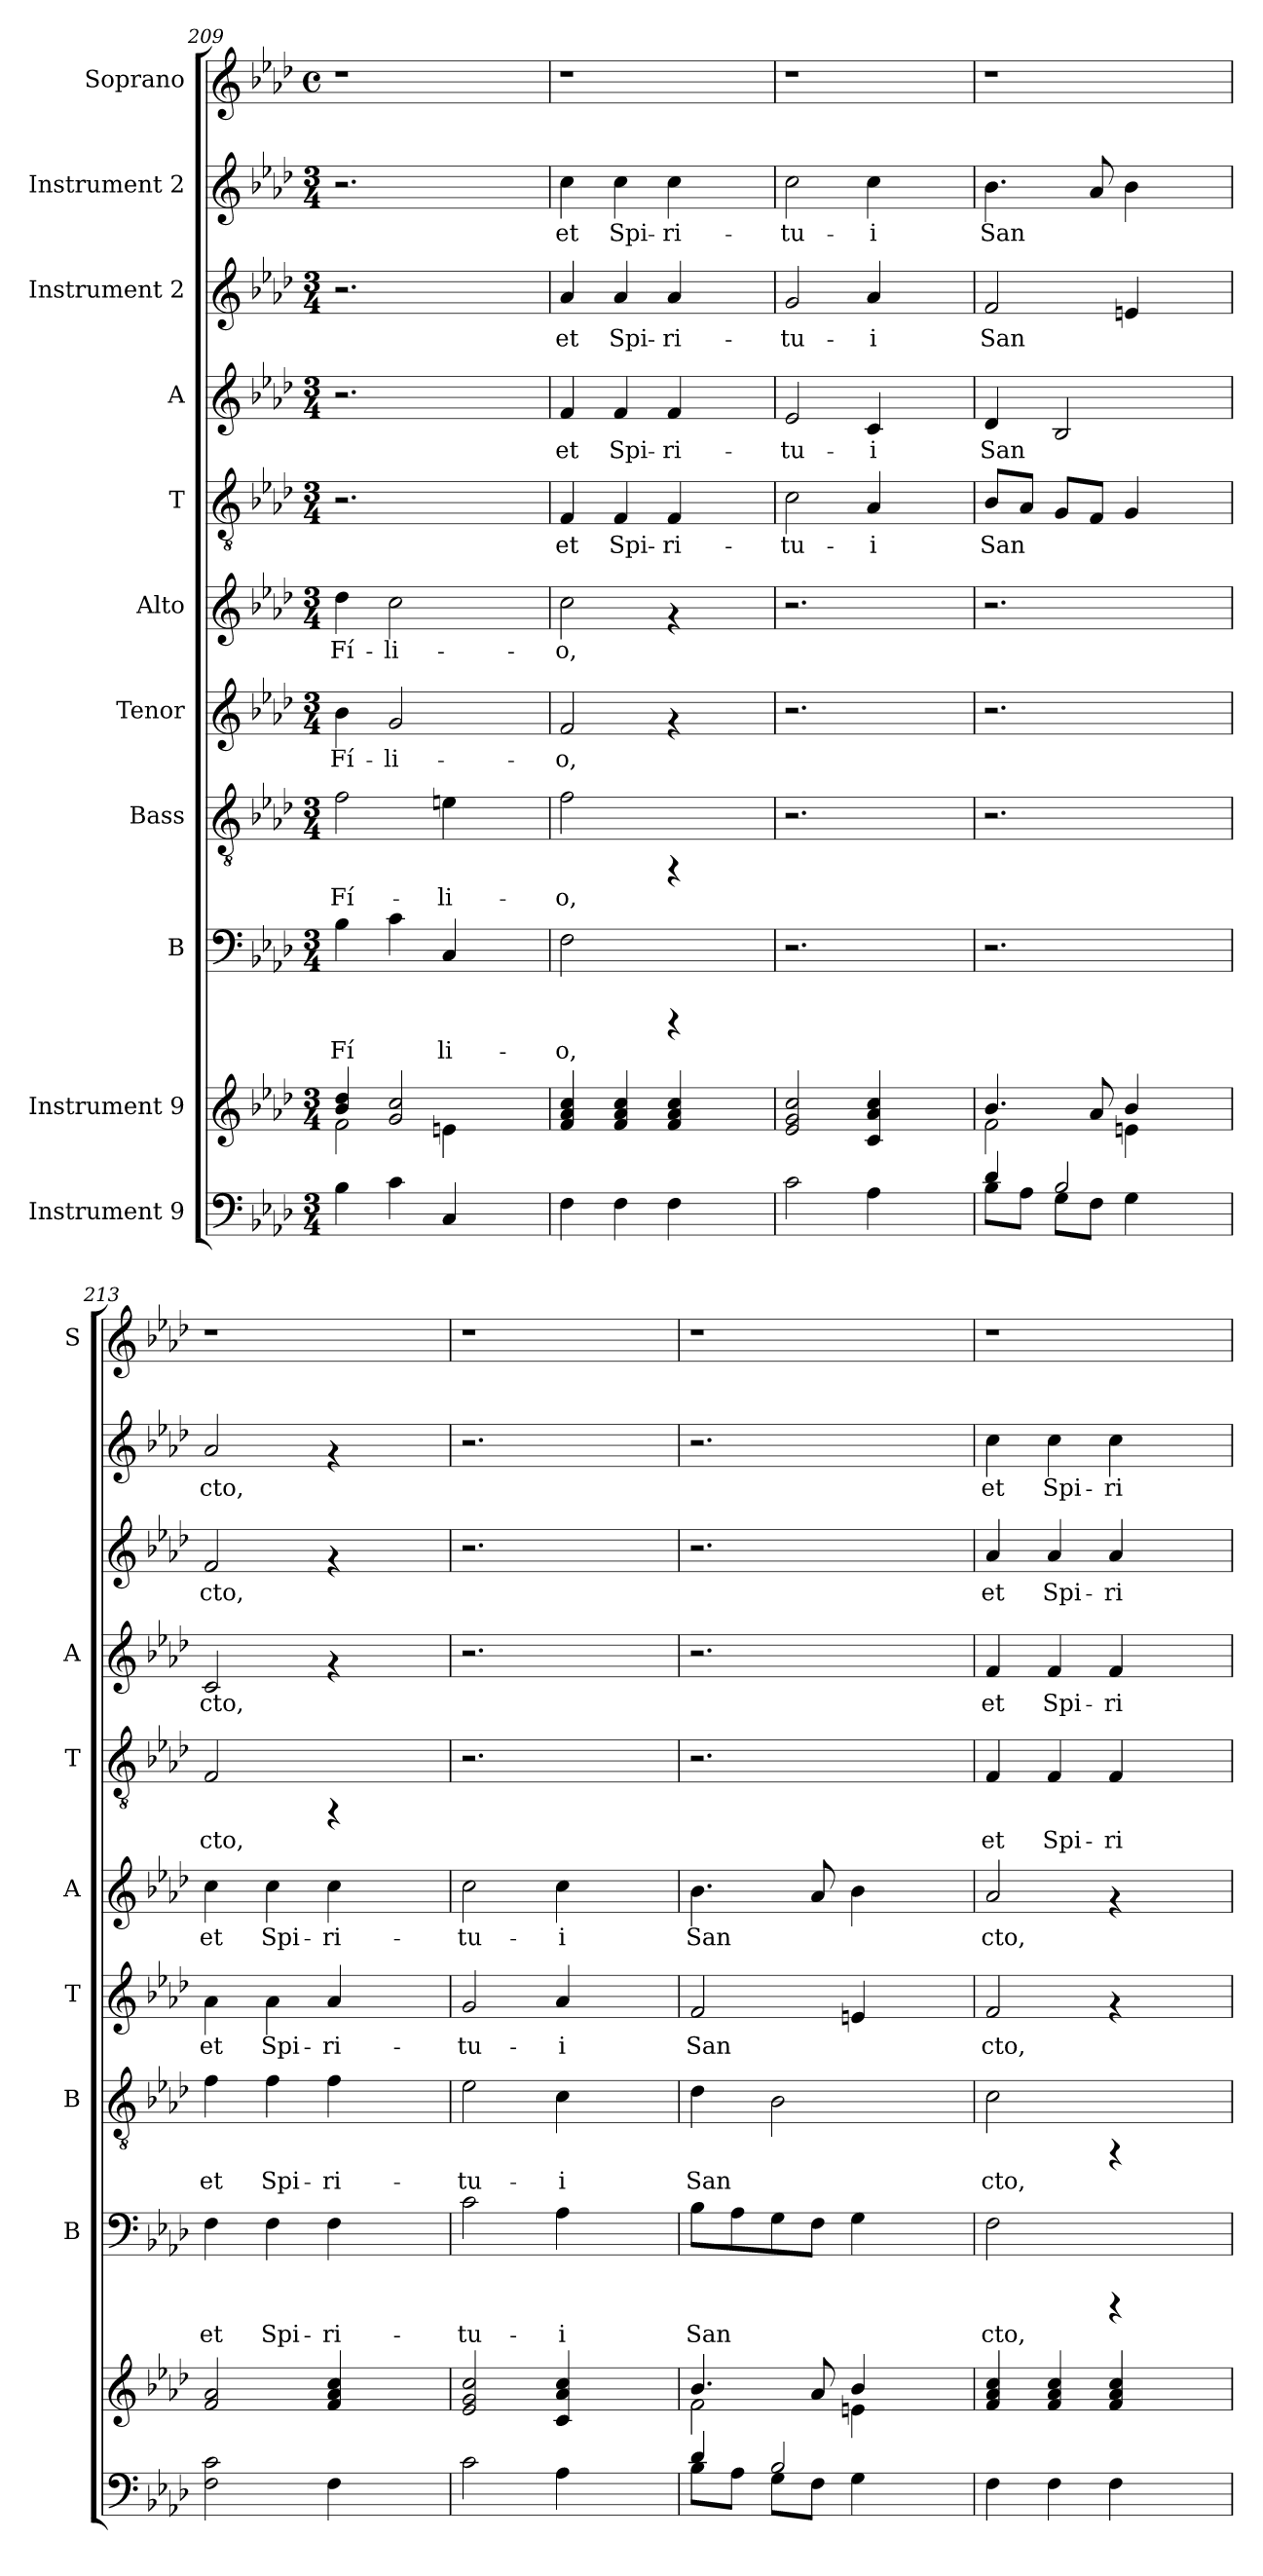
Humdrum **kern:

**kern	**kern	**kern	**text	**kern	**text	**kern	**text	**kern	**text	**kern	**text	**kern	**text	**kern	**text	**kern	**text	**kern
*part11	*part10	*part9	*part9	*part8	*part8	*part7	*part7	*part6	*part6	*part5	*part5	*part4	*part4	*part3	*part3	*part2	*part2	*part1
*staff11	*staff10	*staff9	*staff9	*staff8	*staff8	*staff7	*staff7	*staff6	*staff6	*staff5	*staff5	*staff4	*staff4	*staff3	*staff3	*staff2	*staff2	*staff1
*I"Instrument 9	*I"Instrument 9	*I"B	*	*I"Bass	*	*I"Tenor	*	*I"Alto	*	*I"T	*	*I"A	*	*I"Instrument 2	*	*I"Instrument 2	*	*I"Soprano
*	*	*I'B	*	*I'B	*	*I'T	*	*I'A	*	*I'T	*	*I'A	*	*	*	*	*	*I'S
*clefF4	*clefG2	*clefF4	*	*clefGv2	*	*clefG2	*	*clefG2	*	*clefGv2	*	*clefG2	*	*clefG2	*	*clefG2	*	*clefG2
*k[b-e-a-d-]	*k[b-e-a-d-]	*k[b-e-a-d-]	*	*k[b-e-a-d-]	*	*k[b-e-a-d-]	*	*k[b-e-a-d-]	*	*k[b-e-a-d-]	*	*k[b-e-a-d-]	*	*k[b-e-a-d-]	*	*k[b-e-a-d-]	*	*k[b-e-a-d-]
*A-:	*A-:	*A-:	*	*A-:	*	*A-:	*	*A-:	*	*A-:	*	*A-:	*	*A-:	*	*A-:	*	*A-:
*M3/4	*M3/4	*M3/4	*	*M3/4	*	*M3/4	*	*M3/4	*	*M3/4	*	*M3/4	*	*M3/4	*	*M3/4	*	*M4/4
*	*	*	*	*	*	*	*	*	*	*	*	*	*	*	*	*	*	*met(c)
=209	=209	=209	=209	=209	=209	=209	=209	=209	=209	=209	=209	=209	=209	=209	=209	=209	=209	=209
*	*^	*	*	*	*	*	*	*	*	*	*	*	*	*	*	*	*	*
!	!	!	!	!LO:LY:b:cj	!	!LO:LY:b:cj	!	!LO:LY:b:cj	!	!LO:LY:b:cj	!	!	!	!	!	!	!	!	!
4B-\	4b-/ 4dd-/	2f\	4B-\	Fí-	2f\	Fí-	4b-\	Fí-	4dd-\	Fí-	2.r	.	2.r	.	2.r	.	2.r	.	1r
!	!	!	!	!LO:LY:b:cj	!	!	!	!LO:LY:b:cj	!	!LO:LY:b:cj	!	!	!	!	!	!	!	!	!
4c\	2g/ 2cc/	.	4c\	--	.	.	2g/	-li-	2cc\	-li-	.	.	.	.	.	.	.	.	.
!	!	!	!	!LO:LY:b:cj	!	!LO:LY:b:cj	!	!	!	!	!	!	!	!	!	!	!	!	!
4C/	.	4en\	4C/	-li-	4en\	-li-	.	.	.	.	.	.	.	.	.	.	.	.	.
4ryy	4ryy	4ryy	4ryy	.	4ryy	.	4ryy	.	4ryy	.	4ryy	.	4ryy	.	4ryy	.	4ryy	.	.
=210	=210	=210	=210	=210	=210	=210	=210	=210	=210	=210	=210	=210	=210	=210	=210	=210	=210	=210	=210
!	!	!	!	!LO:LY:b:cj	!	!LO:LY:b:cj	!	!LO:LY:b:cj	!	!LO:LY:b:cj	!	!LO:LY:b:cj	!	!LO:LY:b:cj	!	!LO:LY:b:cj	!	!LO:LY:b:cj	!
*	*v	*v	*	*	*	*	*	*	*	*	*	*	*	*	*	*	*	*	*
4F\	4a-/ 4f/ 4cc/	2F\	-o,	2f\	-o,	2f/	-o,	2cc\	-o,	4F/	et	4f/	et	4a-/	et	4cc\	et	1r
!	!	!	!	!	!	!	!	!	!	!	!LO:LY:b:cj	!	!LO:LY:b:cj	!	!LO:LY:b:cj	!	!LO:LY:b:cj	!
4F\	4a-/ 4f/ 4cc/	.	.	.	.	.	.	.	.	4F/	Spi-	4f/	Spi-	4a-/	Spi-	4cc\	Spi-	.
!	!	!	!	!	!	!	!	!	!	!	!LO:LY:b:cj	!	!LO:LY:b:cj	!	!LO:LY:b:cj	!	!LO:LY:b:cj	!
4F\	4cc/ 4f/ 4a-/	4rCCC	.	4rFF	.	4rf	.	4rf	.	4F/	-ri-	4f/	-ri-	4a-/	-ri-	4cc\	-ri-	.
4ryy	4ryy	4ryy	.	4ryy	.	4ryy	.	4ryy	.	4ryy	.	4ryy	.	4ryy	.	4ryy	.	.
!!LO:PB:g=z
=211	=211	=211	=211	=211	=211	=211	=211	=211	=211	=211	=211	=211	=211	=211	=211	=211	=211	=211
!	!	!	!	!	!	!	!	!	!	!	!LO:LY:b:cj	!	!LO:LY:b:cj	!	!LO:LY:b:cj	!	!LO:LY:b:cj	!
2c\	2g/ 2e-/ 2cc/	2.r	.	2.r	.	2.r	.	2.r	.	2c\	-tu-	2e-/	-tu-	2g/	-tu-	2cc\	-tu-	1r
!	!	!	!	!	!	!	!	!	!	!	!LO:LY:b:cj	!	!LO:LY:b:cj	!	!LO:LY:b:cj	!	!LO:LY:b:cj	!
4A-\	4cc/ 4a-/ 4c/	.	.	.	.	.	.	.	.	4A-/	-i	4c/	-i	4a-/	-i	4cc\	-i	.
4ryy	4ryy	4ryy	.	4ryy	.	4ryy	.	4ryy	.	4ryy	.	4ryy	.	4ryy	.	4ryy	.	.
=212	=212	=212	=212	=212	=212	=212	=212	=212	=212	=212	=212	=212	=212	=212	=212	=212	=212	=212
*^	*^	*	*	*	*	*	*	*	*	*	*	*	*	*	*	*	*	*
!	!	!	!	!	!	!	!	!	!	!	!	!	!LO:LY:b:cj	!	!LO:LY:b:cj	!	!LO:LY:b:cj	!	!LO:LY:b:cj	!
4d-/	8B-\L	4.b-/	2f\	2.r	.	2.r	.	2.r	.	2.r	.	8B-/L	San-	4d-/	San-	2f/	San-	4.b-\	San-	1r
!	!	!	!	!	!	!	!	!	!	!	!	!	!LO:LY:b:cj	!	!	!	!	!	!	!
.	8A-\J	.	.	.	.	.	.	.	.	.	.	8A-/J	--	.	.	.	.	.	.	.
!	!	!	!	!	!	!	!	!	!	!	!	!	!LO:LY:b:cj	!	!LO:LY:b:cj	!	!	!	!	!
2B-/	8G\L	.	.	.	.	.	.	.	.	.	.	8G/L	--	2B-/	--	.	.	.	.	.
!	!	!	!	!	!	!	!	!	!	!	!	!	!LO:LY:b:cj	!	!	!	!	!	!LO:LY:b:cj	!
.	8F\J	8a-/	.	.	.	.	.	.	.	.	.	8F/J	--	.	.	.	.	8a-/	--	.
!	!	!	!	!	!	!	!	!	!	!	!	!	!LO:LY:b:cj	!	!	!	!LO:LY:b:cj	!	!LO:LY:b:cj	!
.	4G\	4b-/	4en\	.	.	.	.	.	.	.	.	4G/	--	.	.	4en/	--	4b-\	--	.
4ryy	4ryy	4ryy	4ryy	4ryy	.	4ryy	.	4ryy	.	4ryy	.	4ryy	.	4ryy	.	4ryy	.	4ryy	.	.
=213	=213	=213	=213	=213	=213	=213	=213	=213	=213	=213	=213	=213	=213	=213	=213	=213	=213	=213	=213	=213
!	!	!	!	!	!LO:LY:b:cj	!	!LO:LY:b:cj	!	!LO:LY:b:cj	!	!LO:LY:b:cj	!	!LO:LY:b:cj	!	!LO:LY:b:cj	!	!LO:LY:b:cj	!	!LO:LY:b:cj	!
*v	*v	*	*	*	*	*	*	*	*	*	*	*	*	*	*	*	*	*	*	*
*	*v	*v	*	*	*	*	*	*	*	*	*	*	*	*	*	*	*	*	*
2F\ 2c\	2f/ 2a-/	4F\	et	4f\	et	4a-\	et	4cc\	et	2F/	-cto,	2c/	-cto,	2f/	-cto,	2a-/	-cto,	1r
!	!	!	!LO:LY:b:cj	!	!LO:LY:b:cj	!	!LO:LY:b:cj	!	!LO:LY:b:cj	!	!	!	!	!	!	!	!	!
.	.	4F\	Spi-	4f\	Spi-	4a-\	Spi-	4cc\	Spi-	.	.	.	.	.	.	.	.	.
!	!	!	!LO:LY:b:cj	!	!LO:LY:b:cj	!	!LO:LY:b:cj	!	!LO:LY:b:cj	!	!	!	!	!	!	!	!	!
4F\	4a-/ 4f/ 4cc/	4F\	-ri-	4f\	-ri-	4a-/	-ri-	4cc\	-ri-	4rFF	.	4rf	.	4rf	.	4rf	.	.
4ryy	4ryy	4ryy	.	4ryy	.	4ryy	.	4ryy	.	4ryy	.	4ryy	.	4ryy	.	4ryy	.	.
=214	=214	=214	=214	=214	=214	=214	=214	=214	=214	=214	=214	=214	=214	=214	=214	=214	=214	=214
!	!	!	!LO:LY:b:cj	!	!LO:LY:b:cj	!	!LO:LY:b:cj	!	!LO:LY:b:cj	!	!	!	!	!	!	!	!	!
2c\	2g/ 2e-/ 2cc/	2c\	-tu-	2e-\	-tu-	2g/	-tu-	2cc\	-tu-	2.r	.	2.r	.	2.r	.	2.r	.	1r
!	!	!	!LO:LY:b:cj	!	!LO:LY:b:cj	!	!LO:LY:b:cj	!	!LO:LY:b:cj	!	!	!	!	!	!	!	!	!
4A-\	4a-/ 4c/ 4cc/	4A-\	-i	4c\	-i	4a-/	-i	4cc\	-i	.	.	.	.	.	.	.	.	.
4ryy	4ryy	4ryy	.	4ryy	.	4ryy	.	4ryy	.	4ryy	.	4ryy	.	4ryy	.	4ryy	.	.
=215	=215	=215	=215	=215	=215	=215	=215	=215	=215	=215	=215	=215	=215	=215	=215	=215	=215	=215
*^	*^	*	*	*	*	*	*	*	*	*	*	*	*	*	*	*	*	*
!	!	!	!	!	!LO:LY:b:cj	!	!LO:LY:b:cj	!	!LO:LY:b:cj	!	!LO:LY:b:cj	!	!	!	!	!	!	!	!	!
4d-/	8B-\L	4.b-/	2f\	8B-\L	San-	4d-\	San-	2f/	San-	4.b-\	San-	2.r	.	2.r	.	2.r	.	2.r	.	1r
!	!	!	!	!	!LO:LY:b:cj	!	!	!	!	!	!	!	!	!	!	!	!	!	!	!
.	8A-\J	.	.	8A-\	--	.	.	.	.	.	.	.	.	.	.	.	.	.	.	.
!	!	!	!	!	!LO:LY:b:cj	!	!LO:LY:b:cj	!	!	!	!	!	!	!	!	!	!	!	!	!
2B-/	8G\L	.	.	8G\	--	2B-\	--	.	.	.	.	.	.	.	.	.	.	.	.	.
!	!	!	!	!	!LO:LY:b:cj	!	!	!	!	!	!LO:LY:b:cj	!	!	!	!	!	!	!	!	!
.	8F\J	8a-/	.	8F\J	--	.	.	.	.	8a-/	--	.	.	.	.	.	.	.	.	.
!	!	!	!	!	!LO:LY:b:cj	!	!	!	!LO:LY:b:cj	!	!LO:LY:b:cj	!	!	!	!	!	!	!	!	!
.	4G\	4b-/	4en\	4G\	--	.	.	4en/	--	4b-\	--	.	.	.	.	.	.	.	.	.
4ryy	4ryy	4ryy	4ryy	4ryy	.	4ryy	.	4ryy	.	4ryy	.	4ryy	.	4ryy	.	4ryy	.	4ryy	.	.
!!LO:PB:g=z
=216	=216	=216	=216	=216	=216	=216	=216	=216	=216	=216	=216	=216	=216	=216	=216	=216	=216	=216	=216	=216
!	!	!	!	!	!LO:LY:b:cj	!	!LO:LY:b:cj	!	!LO:LY:b:cj	!	!LO:LY:b:cj	!	!LO:LY:b:cj	!	!LO:LY:b:cj	!	!LO:LY:b:cj	!	!LO:LY:b:cj	!
*v	*v	*	*	*	*	*	*	*	*	*	*	*	*	*	*	*	*	*	*	*
*	*v	*v	*	*	*	*	*	*	*	*	*	*	*	*	*	*	*	*	*
4F\	4cc/ 4f/ 4a-/	2F\	-cto,	2c\	-cto,	2f/	-cto,	2a-/	-cto,	4F/	et	4f/	et	4a-/	et	4cc\	et	1r
!	!	!	!	!	!	!	!	!	!	!	!LO:LY:b:cj	!	!LO:LY:b:cj	!	!LO:LY:b:cj	!	!LO:LY:b:cj	!
4F\	4cc/ 4f/ 4a-/	.	.	.	.	.	.	.	.	4F/	Spi-	4f/	Spi-	4a-/	Spi-	4cc\	Spi-	.
!	!	!	!	!	!	!	!	!	!	!	!LO:LY:b:cj	!	!LO:LY:b:cj	!	!LO:LY:b:cj	!	!LO:LY:b:cj	!
4F\	4cc/ 4a-/ 4f/	4rCCC	.	4rFF	.	4rf	.	4rf	.	4F/	-ri-	4f/	-ri-	4a-/	-ri-	4cc\	-ri-	.
4ryy	4ryy	4ryy	.	4ryy	.	4ryy	.	4ryy	.	4ryy	.	4ryy	.	4ryy	.	4ryy	.	.
=	=	=	=	=	=	=	=	=	=	=	=	=	=	=	=	=	=	=
*-	*-	*-	*-	*-	*-	*-	*-	*-	*-	*-	*-	*-	*-	*-	*-	*-	*-	*-
